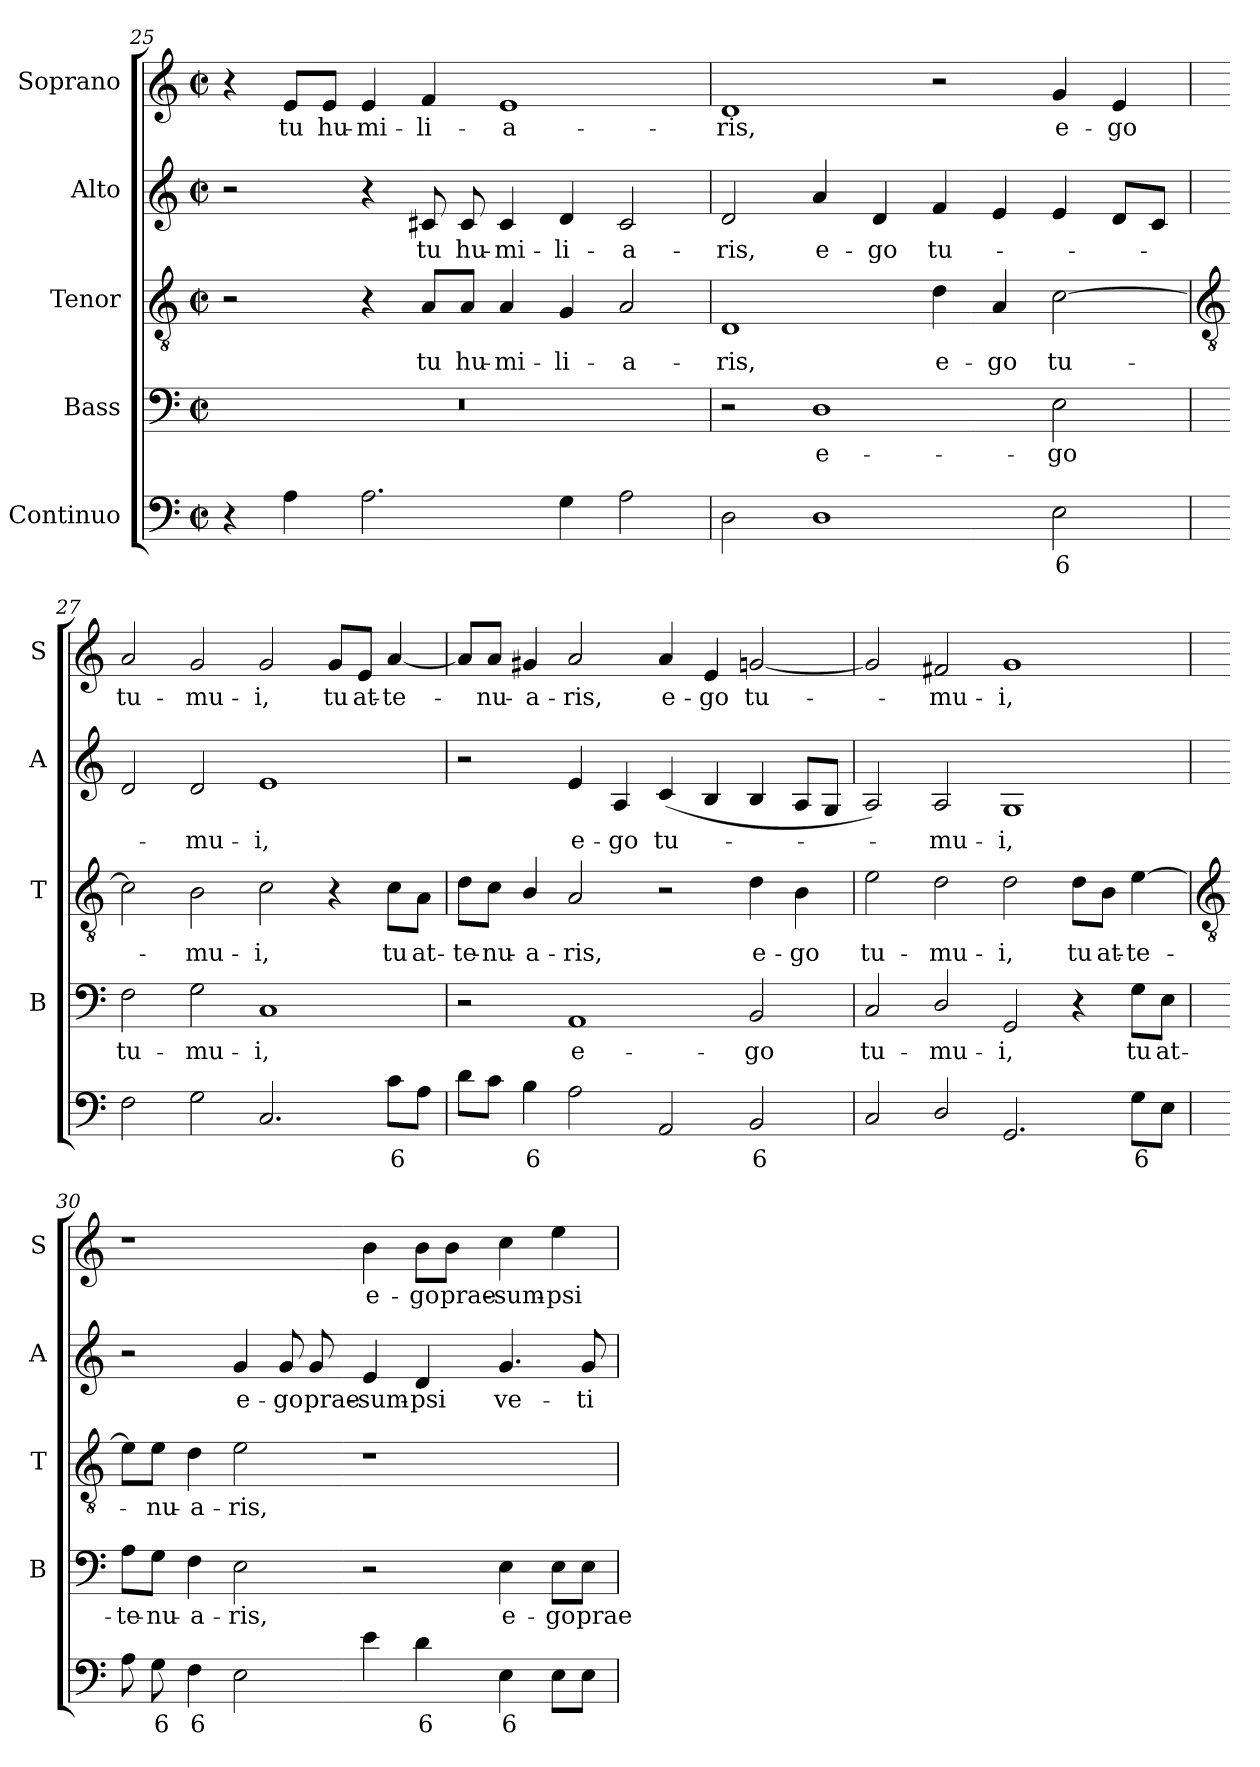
**kern	**text	**kern	**text	**kern	**text	**kern	**text	**kern	**text
*part5	*part5	*part4	*part4	*part3	*part3	*part2	*part2	*part1	*part1
*staff5	*staff5	*staff4	*staff4	*staff3	*staff3	*staff2	*staff2	*staff1	*staff1
*I"Continuo	*	*I"Bass	*	*I"Tenor	*	*I"Alto	*	*I"Soprano	*
*	*	*I'B	*	*I'T	*	*I'A	*	*I'S	*
*clefF4	*	*clefF4	*	*clefGv2	*	*clefG2	*	*clefG2	*
*k[]	*	*k[]	*	*k[]	*	*k[]	*	*k[]	*
*C:	*	*C:	*	*C:	*	*C:	*	*C:	*
*M4/2	*	*M4/2	*	*M4/2	*	*M4/2	*	*M4/2	*
*met(c|)	*	*met(c|)	*	*met(c|)	*	*met(c|)	*	*met(c|)	*
=25	=25	=25	=25	=25	=25	=25	=25	=25	=25
4r	.	0r	.	2r	.	2r	.	4r	.
!	!	!	!	!	!	!	!	!	!LO:LY:b
4A	.	.	.	.	.	.	.	8e/L	tu
!	!	!	!	!	!	!	!	!	!LO:LY:b
.	.	.	.	.	.	.	.	8e/J	hu-
!	!	!	!	!	!	!	!	!	!LO:LY:b
2.A	.	.	.	4r	.	4r	.	4e	-mi-
!	!	!	!	!	!LO:LY:b	!	!LO:LY:b	!	!LO:LY:b
.	.	.	.	8A/L	tu	8c#X	tu	4f	-li-
!	!	!	!	!	!LO:LY:b	!	!LO:LY:b	!	!
.	.	.	.	8A/J	hu-	8c#	hu-	.	.
!	!	!	!	!	!LO:LY:b	!	!LO:LY:b	!	!LO:LY:b
.	.	.	.	4A	-mi-	4c#	-mi-	1e	-a-
!	!	!	!	!	!LO:LY:b	!	!LO:LY:b	!	!
4G	.	.	.	4G	-li-	4d	-li-	.	.
!	!	!	!	!	!LO:LY:b	!	!LO:LY:b	!	!
2A	.	.	.	2A	-a-	2c#	-a-	.	.
=26	=26	=26	=26	=26	=26	=26	=26	=26	=26
!	!	!	!	!	!LO:LY:b	!	!LO:LY:b	!	!LO:LY:b
2D	.	2r	.	1D	-ris,	2d	-ris,	1d	-ris,
!	!	!	!LO:LY:b	!	!	!	!LO:LY:b	!	!
1D	.	1D	e-	.	.	4a	e-	.	.
!	!	!	!	!	!	!	!LO:LY:b	!	!
.	.	.	.	.	.	4d	-go	.	.
!	!	!	!	!	!LO:LY:b	!	!LO:LY:b	!	!
.	.	.	.	4d	e-	4f	tu-	2r	.
!	!	!	!	!	!LO:LY:b	!	!	!	!
.	.	.	.	4A	-go	4e	.	.	.
!	!LO:LY:b	!	!LO:LY:b	!	!LO:LY:b	!	!	!	!LO:LY:b
2E	6	2E	-go	[2c	tu-	4e	.	4g	e-
!	!	!	!	!	!	!	!	!	!LO:LY:b
.	.	.	.	.	.	8dL	.	4e	-go
.	.	.	.	.	.	8cJ	.	.	.
!!LO:LB:g=z
=27	=27	=27	=27	=27	=27	=27	=27	=27	=27
*	*	*	*	*clefGv2	*	*	*	*	*
!	!	!	!LO:LY:b	!	!	!	!	!	!LO:LY:b
2F	.	2F	tu-	2c]	.	2d	.	2a	tu-
!	!	!	!LO:LY:b	!	!LO:LY:b	!	!LO:LY:b	!	!LO:LY:b
2G	.	2G	-mu-	2B	mu-	2d	mu-	2g	-mu-
!	!	!	!LO:LY:b	!	!LO:LY:b	!	!LO:LY:b	!	!LO:LY:b
2.C	.	1C	-i,	2c	-i,	1e	-i,	2g	-i,
!	!	!	!	!	!	!	!	!	!LO:LY:b
.	.	.	.	4r	.	.	.	8g/L	tu
!	!	!	!	!	!	!	!	!	!LO:LY:b
.	.	.	.	.	.	.	.	8e/J	at-
!	!LO:LY:b	!	!	!	!LO:LY:b	!	!	!	!LO:LY:b
8cL	6	.	.	8c\L	tu	.	.	[4a	-te-
!	!	!	!	!	!LO:LY:b	!	!	!	!
8AJ	.	.	.	8A\J	at-	.	.	.	.
=28	=28	=28	=28	=28	=28	=28	=28	=28	=28
!	!	!	!	!	!LO:LY:b	!	!	!	!
8dL	.	2r	.	8d\L	-te-	2r	.	8a/L]	.
!	!	!	!	!	!LO:LY:b	!	!	!	!LO:LY:b
8cJ	.	.	.	8c\J	-nu-	.	.	8a/J	nu-
!	!LO:LY:b	!	!	!	!LO:LY:b	!	!	!	!LO:LY:b
4B	6	.	.	4B/	-a-	.	.	4g#X	-a-
!	!	!	!LO:LY:b	!	!LO:LY:b	!	!LO:LY:b	!	!LO:LY:b
2A	.	1AA	e-	2A	-ris,	4e	e-	2a	-ris,
!	!	!	!	!	!	!	!LO:LY:b	!	!
.	.	.	.	.	.	4A	-go	.	.
!	!	!	!	!	!	!	!LO:LY:b	!	!LO:LY:b
2AA	.	.	.	2r	.	(<4c	tu-	4a	e-
!	!	!	!	!	!	!	!	!	!LO:LY:b
.	.	.	.	.	.	4B	.	4e	-go
!	!LO:LY:b	!	!LO:LY:b	!	!LO:LY:b	!	!	!	!LO:LY:b
2BB	6	2BB	-go	4d	e-	4B	.	[2gn	tu-
!	!	!	!	!	!LO:LY:b	!	!	!	!
.	.	.	.	4B	-go	8AL	.	.	.
.	.	.	.	.	.	8GJ	.	.	.
=29	=29	=29	=29	=29	=29	=29	=29	=29	=29
!	!	!	!LO:LY:b	!	!LO:LY:b	!	!	!	!
2C	.	2C	tu-	2e	tu-	2A)	.	2g]	.
!	!	!	!LO:LY:b	!	!LO:LY:b	!	!LO:LY:b	!	!LO:LY:b
2D/	.	2D/	-mu-	2d	-mu-	2A	mu-	2f#X	-mu-
!	!	!	!LO:LY:b	!	!LO:LY:b	!	!LO:LY:b	!	!LO:LY:b
2.GG	.	2GG	-i,	2d	-i,	1G	-i,	1g	-i,
!	!	!	!	!	!LO:LY:b	!	!	!	!
.	.	4r	.	8d\L	tu	.	.	.	.
!	!	!	!	!	!LO:LY:b	!	!	!	!
.	.	.	.	8B\J	at-	.	.	.	.
!	!LO:LY:b	!	!LO:LY:b	!	!LO:LY:b	!	!	!	!
8GL	6	8G\L	tu	[4e	-te-	.	.	.	.
!	!	!	!LO:LY:b	!	!	!	!	!	!
8EJ	.	8E\J	at-	.	.	.	.	.	.
!!LO:LB:g=z
=30	=30	=30	=30	=30	=30	=30	=30	=30	=30
*	*	*	*	*clefGv2	*	*	*	*	*
!	!	!	!LO:LY:b	!	!	!	!	!	!
8A	.	8A\L	-te-	8e\L]	.	2r	.	1r	.
!	!LO:LY:b	!	!LO:LY:b	!	!LO:LY:b	!	!	!	!
8G	6	8G\J	-nu-	8e\J	-nu-	.	.	.	.
!	!LO:LY:b	!	!LO:LY:b	!	!LO:LY:b	!	!	!	!
4F	6	4F	-a-	4d	-a-	.	.	.	.
!	!	!	!LO:LY:b	!	!LO:LY:b	!	!LO:LY:b	!	!
2E	.	2E	-ris,	2e	-ris,	4g	e-	.	.
!	!	!	!	!	!	!	!LO:LY:b	!	!
.	.	.	.	.	.	8g	-go	.	.
!	!	!	!	!	!	!	!LO:LY:b	!	!
.	.	.	.	.	.	8g	prae-	.	.
!	!	!	!	!	!	!	!LO:LY:b	!	!LO:LY:b
4e	.	2r	.	1r	.	4e	-sum-	4b	e-
!	!LO:LY:b	!	!	!	!	!	!LO:LY:b	!	!LO:LY:b
4d	6	.	.	.	.	4d	-psi	8b\L	-go
!	!	!	!	!	!	!	!	!	!LO:LY:b
.	.	.	.	.	.	.	.	8b\J	prae-
!	!LO:LY:b	!	!LO:LY:b	!	!	!	!LO:LY:b	!	!LO:LY:b
4E	6	4E	e-	.	.	4.g	ve-	4cc	-sum-
!	!	!	!LO:LY:b	!	!	!	!	!	!LO:LY:b
8EL	.	8E\L	-go	.	.	.	.	4ee	-psi
!	!	!	!LO:LY:b	!	!	!	!LO:LY:b	!	!
8EJ	.	8E\J	prae-	.	.	8g	-ti-	.	.
=	=	=	=	=	=	=	=	=	=
*-	*-	*-	*-	*-	*-	*-	*-	*-	*-
